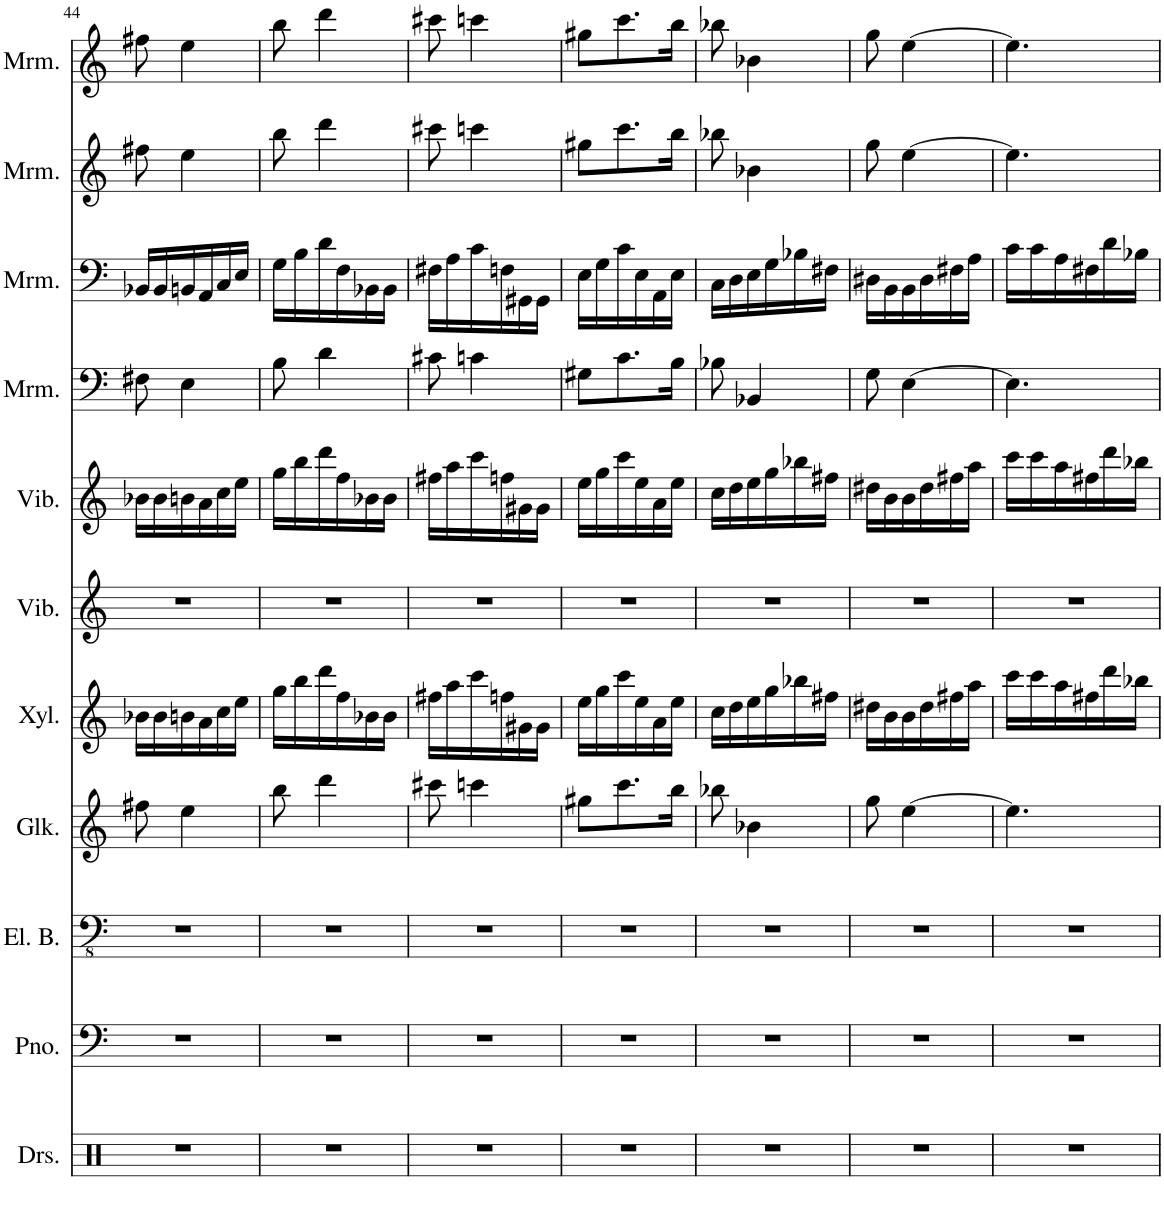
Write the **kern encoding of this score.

**kern	**kern	**kern	**kern	**kern	**kern	**kern	**kern	**kern	**kern	**kern
*part11	*part10	*part9	*part8	*part7	*part6	*part5	*part4	*part3	*part2	*part1
*staff11	*staff10	*staff9	*staff8	*staff7	*staff6	*staff5	*staff4	*staff3	*staff2	*staff1
*I"Drumset	*I"Piano	*I"Electric Bass	*I"Glockenspiel	*I"Xylophone	*I"Vibraphone	*I"Vibraphone	*I"Marimba	*I"Marimba	*I"Marimba	*I"Marimba
*I'Drs.	*I'Pno.	*I'El. B.	*I'Glk.	*I'Xyl.	*I'Vib.	*I'Vib.	*I'Mrm.	*I'Mrm.	*I'Mrm.	*I'Mrm.
!!LO:PB:g=z
*clefX	*clefF4	*clefFv4	*clefG2	*clefG2	*clefG2	*clefG2	*clefF4	*clefF4	*clefG2	*clefG2
*	*	*	*Trd-14c-24	*Trd-7c-12	*	*	*	*	*	*
*k[]	*k[]	*k[]	*k[]	*k[]	*k[]	*k[]	*k[]	*k[]	*k[]	*k[]
*M3/8	*M3/8	*M3/8	*M3/8	*M3/8	*M3/8	*M3/8	*M3/8	*M3/8	*M3/8	*M3/8
=44	=44	=44	=44	=44	=44	=44	=44	=44	=44	=44
4.r	4.r	4.r	8ff#X\	16b-X\LL	4.r	16b-X\LL	8F#X\	16BB-X/LL	8ff#X\	8ff#X\
.	.	.	.	16b-\	.	16b-\	.	16BB-/	.	.
.	.	.	4ee\	16bn\	.	16bn\	4E\	16BBn/	4ee\	4ee\
.	.	.	.	16a\	.	16a\	.	16AA/	.	.
.	.	.	.	16cc\	.	16cc\	.	16C/	.	.
.	.	.	.	16ee\JJ	.	16ee\JJ	.	16E/JJ	.	.
=45	=45	=45	=45	=45	=45	=45	=45	=45	=45	=45
4.r	4.r	4.r	8bb\	16gg\LL	4.r	16gg\LL	8B\	16G\LL	8bb\	8bb\
.	.	.	.	16bb\	.	16bb\	.	16B\	.	.
.	.	.	4ddd\	16ddd\	.	16ddd\	4d\	16d\	4ddd\	4ddd\
.	.	.	.	16ff\	.	16ff\	.	16F\	.	.
.	.	.	.	16b-X\	.	16b-X\	.	16BB-X\	.	.
.	.	.	.	16b-\JJ	.	16b-\JJ	.	16BB-\JJ	.	.
=46	=46	=46	=46	=46	=46	=46	=46	=46	=46	=46
4.r	4.r	4.r	8ccc#X\	16ff#X\LL	4.r	16ff#X\LL	8c#X\	16F#X\LL	8ccc#X\	8ccc#X\
.	.	.	.	16aa\	.	16aa\	.	16A\	.	.
.	.	.	4cccn\	16ccc\	.	16ccc\	4cn\	16c\	4cccn\	4cccn\
.	.	.	.	16ffn\	.	16ffn\	.	16Fn\	.	.
.	.	.	.	16g#X\	.	16g#X\	.	16GG#X\	.	.
.	.	.	.	16g#\JJ	.	16g#\JJ	.	16GG#\JJ	.	.
=47	=47	=47	=47	=47	=47	=47	=47	=47	=47	=47
4.r	4.r	4.r	8gg#X\L	16ee\LL	4.r	16ee\LL	8G#X\L	16E\LL	8gg#X\L	8gg#X\L
.	.	.	.	16gg\	.	16gg\	.	16G\	.	.
.	.	.	8.ccc\	16ccc\	.	16ccc\	8.c\	16c\	8.ccc\	8.ccc\
.	.	.	.	16ee\	.	16ee\	.	16E\	.	.
.	.	.	.	16a\	.	16a\	.	16AA\	.	.
.	.	.	16bb\Jk	16ee\JJ	.	16ee\JJ	16B\Jk	16E\JJ	16bb\Jk	16bb\Jk
=48	=48	=48	=48	=48	=48	=48	=48	=48	=48	=48
4.r	4.r	4.r	8bb-X\	16cc\LL	4.r	16cc\LL	8B-X\	16C\LL	8bb-X\	8bb-X\
.	.	.	.	16dd\	.	16dd\	.	16D\	.	.
.	.	.	4b-X\	16ee\	.	16ee\	4BB-X/	16E\	4b-X\	4b-X\
.	.	.	.	16gg\	.	16gg\	.	16G\	.	.
.	.	.	.	16bb-X\	.	16bb-X\	.	16B-X\	.	.
.	.	.	.	16ff#X\JJ	.	16ff#X\JJ	.	16F#X\JJ	.	.
=49	=49	=49	=49	=49	=49	=49	=49	=49	=49	=49
4.r	4.r	4.r	8gg\	16dd#X\LL	4.r	16dd#X\LL	8G\	16D#X\LL	8gg\	8gg\
.	.	.	.	16b\	.	16b\	.	16BB\	.	.
.	.	.	[4ee\	16b\	.	16b\	[4E\	16BB\	[4ee\	[4ee\
.	.	.	.	16dd#\	.	16dd#\	.	16D#\	.	.
.	.	.	.	16ff#X\	.	16ff#X\	.	16F#X\	.	.
.	.	.	.	16aa\JJ	.	16aa\JJ	.	16A\JJ	.	.
=50	=50	=50	=50	=50	=50	=50	=50	=50	=50	=50
4.r	4.r	4.r	4.ee\]	16ccc\LL	4.r	16ccc\LL	4.E\]	16c\LL	4.ee\]	4.ee\]
.	.	.	.	16ccc\	.	16ccc\	.	16c\	.	.
.	.	.	.	16aa\	.	16aa\	.	16A\	.	.
.	.	.	.	16ff#X\	.	16ff#X\	.	16F#X\	.	.
.	.	.	.	16ddd\	.	16ddd\	.	16d\	.	.
.	.	.	.	16bb-X\JJ	.	16bb-X\JJ	.	16B-X\JJ	.	.
=	=	=	=	=	=	=	=	=	=	=
*-	*-	*-	*-	*-	*-	*-	*-	*-	*-	*-
